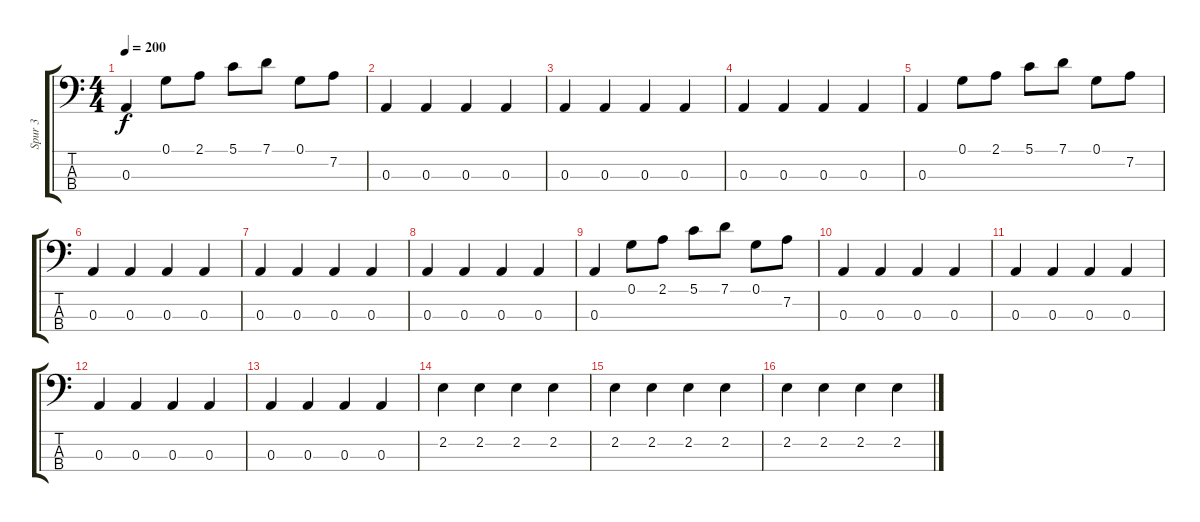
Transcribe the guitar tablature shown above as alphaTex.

\track ("Spur 3" "Spur 3") {instrument electricbassfinger}
\staff {score tabs}
\tuning (G2 D2 A1 E1) {hide}
\ts (4 4)
\tempo 200
\clef f4
\ks c
0.3.4{dy f} 0.1.8 2.1.8 5.1.8 7.1.8 0.1.8 7.2.8 |
0.3.4 0.3.4 0.3.4 0.3.4 |
0.3.4 0.3.4 0.3.4 0.3.4 |
0.3.4 0.3.4 0.3.4 0.3.4 |
0.3.4 0.1.8 2.1.8 5.1.8 7.1.8 0.1.8 7.2.8 |
0.3.4 0.3.4 0.3.4 0.3.4 |
0.3.4 0.3.4 0.3.4 0.3.4 |
0.3.4 0.3.4 0.3.4 0.3.4 |
0.3.4 0.1.8 2.1.8 5.1.8 7.1.8 0.1.8 7.2.8 |
0.3.4 0.3.4 0.3.4 0.3.4 |
0.3.4 0.3.4 0.3.4 0.3.4 |
0.3.4 0.3.4 0.3.4 0.3.4 |
0.3.4 0.3.4 0.3.4 0.3.4 |
2.2.4 2.2.4 2.2.4 2.2.4 |
2.2.4 2.2.4 2.2.4 2.2.4 |
2.2.4 2.2.4 2.2.4 2.2.4
